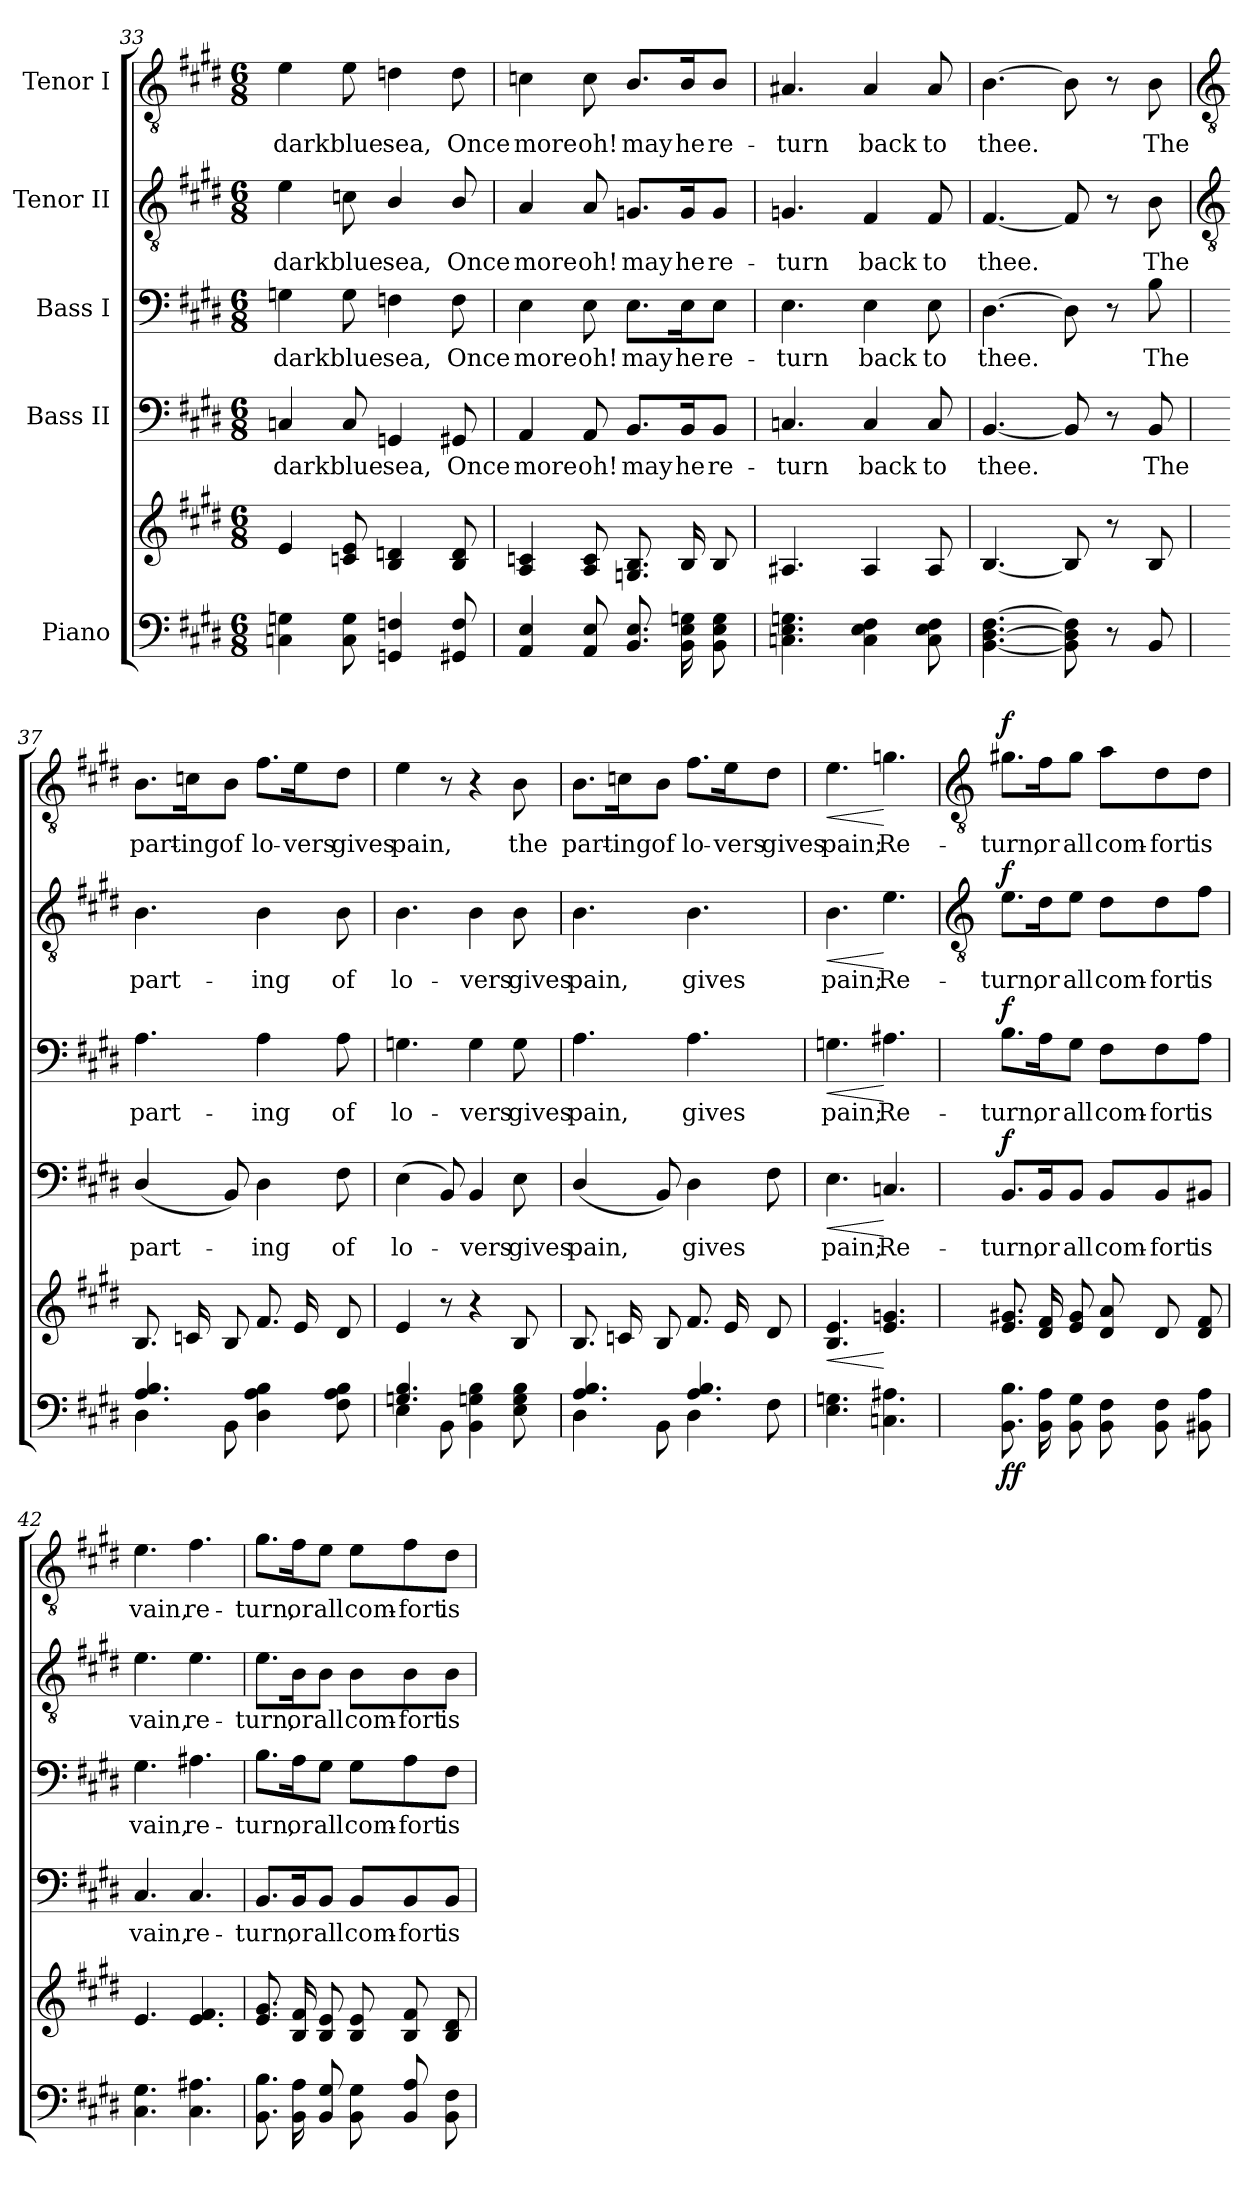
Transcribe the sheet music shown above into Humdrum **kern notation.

**kern	**kern	**dynam	**kern	**text	**dynam	**kern	**text	**dynam	**kern	**text	**dynam	**kern	**text	**dynam
*part5	*part5	*part5	*part4	*part4	*part4	*part3	*part3	*part3	*part2	*part2	*part2	*part1	*part1	*part1
*staff6	*staff5	*staff5/6	*staff4	*staff4	*staff4	*staff3	*staff3	*staff3	*staff2	*staff2	*staff2	*staff1	*staff1	*staff1
*I"Piano	*	*	*I"Bass II	*	*	*I"Bass I	*	*	*I"Tenor II	*	*	*I"Tenor I	*	*
!!LO:LB:g=z
*clefF4	*clefG2	*	*clefF4	*	*	*clefF4	*	*	*clefGv2	*	*	*clefGv2	*	*
*k[f#c#g#d#]	*k[f#c#g#d#]	*	*k[f#c#g#d#]	*	*	*k[f#c#g#d#]	*	*	*k[f#c#g#d#]	*	*	*k[f#c#g#d#]	*	*
*E:	*E:	*	*E:	*	*	*E:	*	*	*E:	*	*	*E:	*	*
*M6/8	*M6/8	*	*M6/8	*	*	*M6/8	*	*	*M6/8	*	*	*M6/8	*	*
=33	=33	=33	=33	=33	=33	=33	=33	=33	=33	=33	=33	=33	=33	=33
!	!	!	!	!LO:LY:b	!	!	!LO:LY:b	!	!	!LO:LY:b	!	!	!LO:LY:b	!
4Cn 4Gn	4e	.	4Cn	dark	.	4Gn	dark	.	4e	dark	.	4e	dark	.
!	!	!	!	!LO:LY:b	!	!	!LO:LY:b	!	!	!LO:LY:b	!	!	!LO:LY:b	!
8C 8G	8cn 8e	.	8C	blue	.	8G	blue	.	8cn	blue	.	8e	blue	.
!	!	!	!	!LO:LY:b	!	!	!LO:LY:b	!	!	!LO:LY:b	!	!	!LO:LY:b	!
4GGn 4Fn	4B 4dn	.	4GGn	sea,	.	4Fn	sea,	.	4B/	sea,	.	4dn	sea,	.
!	!	!	!	!LO:LY:b	!	!	!LO:LY:b	!	!	!LO:LY:b	!	!	!LO:LY:b	!
8GG#X 8F	8B 8d	.	8GG#X	Once	.	8F	Once	.	8B/	Once	.	8d	Once	.
=34	=34	=34	=34	=34	=34	=34	=34	=34	=34	=34	=34	=34	=34	=34
!	!	!	!	!LO:LY:b	!	!	!LO:LY:b	!	!	!LO:LY:b	!	!	!LO:LY:b	!
4AA 4E	4A 4cn	.	4AA	more	.	4E	more	.	4A	more	.	4cn	more	.
!	!	!	!	!LO:LY:b	!	!	!LO:LY:b	!	!	!LO:LY:b	!	!	!LO:LY:b	!
8AA 8E	8A 8c	.	8AA	oh!	.	8E	oh!	.	8A	oh!	.	8c	oh!	.
!	!	!	!	!LO:LY:b	!	!	!LO:LY:b	!	!	!LO:LY:b	!	!	!LO:LY:b	!
8.BB 8.EL	8.Gn 8.BL	.	8.BB/L	may	.	8.E\L	may	.	8.Gn/L	may	.	8.B/L	may	.
!	!	!	!	!LO:LY:b	!	!	!LO:LY:b	!	!	!LO:LY:b	!	!	!LO:LY:b	!
16BB 16E 16GnL	16BL	.	16BB/K	he	.	16E\K	he	.	16G/K	he	.	16B/K	he	.
!	!	!	!	!LO:LY:b	!	!	!LO:LY:b	!	!	!LO:LY:b	!	!	!LO:LY:b	!
8BB 8E 8GJ	8BJ	.	8BB/J	re-	.	8E\J	re-	.	8G/J	re-	.	8B/J	re-	.
=35	=35	=35	=35	=35	=35	=35	=35	=35	=35	=35	=35	=35	=35	=35
!	!	!	!	!LO:LY:b	!	!	!LO:LY:b	!	!	!LO:LY:b	!	!	!LO:LY:b	!
4.Cn 4.E 4.Gn	4.A#X	.	4.Cn	-turn	.	4.E	-turn	.	4.Gn	-turn	.	4.A#X	-turn	.
!	!	!	!	!LO:LY:b	!	!	!LO:LY:b	!	!	!LO:LY:b	!	!	!LO:LY:b	!
4C 4E 4F#	4A#	.	4C	back	.	4E	back	.	4F#	back	.	4A#	back	.
!	!	!	!	!LO:LY:b	!	!	!LO:LY:b	!	!	!LO:LY:b	!	!	!LO:LY:b	!
8C 8E 8F#	8A#	.	8C	to	.	8E	to	.	8F#	to	.	8A#	to	.
=36	=36	=36	=36	=36	=36	=36	=36	=36	=36	=36	=36	=36	=36	=36
!	!	!	!	!LO:LY:b	!	!	!LO:LY:b	!	!	!LO:LY:b	!	!	!LO:LY:b	!
[4.BB [4.D# [4.F#	[4.B	.	[4.BB	thee.	.	[4.D#	thee.	.	[4.F#	thee.	.	[4.B	thee.	.
8BB] 8D#] 8F#]	8B]	.	8BB]	.	.	8D#]	.	.	8F#]	.	.	8B]	.	.
8r	8r	.	8r	.	.	8r	.	.	8r	.	.	8r	.	.
!	!	!	!	!LO:LY:b	!	!	!LO:LY:b	!	!	!LO:LY:b	!	!	!LO:LY:b	!
8BB	8B	.	8BB	The	.	8B	The	.	8B	The	.	8B	The	.
!!LO:LB:g=z
=37	=37	=37	=37	=37	=37	=37	=37	=37	=37	=37	=37	=37	=37	=37
*	*	*	*	*	*	*	*	*	*clefGv2	*	*	*clefGv2	*	*
*^	*	*	*	*	*	*	*	*	*	*	*	*	*	*
!	!	!	!	!	!LO:LY:b	!	!	!LO:LY:b	!	!	!LO:LY:b	!	!	!LO:LY:b	!
4.A/ 4.B/	4D#\	8.BL	.	(<4D#/	part-	.	4.A\	part-	.	4.B\	part-	.	8.B\L	part-	.
!	!	!	!	!	!	!	!	!	!	!	!	!	!	!LO:LY:b	!
.	.	16cnL	.	.	.	.	.	.	.	.	.	.	16cn\K	-ing	.
!	!	!	!	!	!	!	!	!	!	!	!	!	!	!LO:LY:b	!
.	8BB\	8BJ	.	8BB)	.	.	.	.	.	.	.	.	8B\J	of	.
!	!	!	!	!	!LO:LY:b	!	!	!LO:LY:b	!	!	!LO:LY:b	!	!	!LO:LY:b	!
4.ryy	4D#\ 4A\ 4B\	8.f#L	.	4D#	ing	.	4A\	-ing	.	4B\	-ing	.	8.f#\L	lo-	.
!	!	!	!	!	!	!	!	!	!	!	!	!	!	!LO:LY:b	!
.	.	16eL	.	.	.	.	.	.	.	.	.	.	16e\K	-vers	.
!	!	!	!	!	!LO:LY:b	!	!	!LO:LY:b	!	!	!LO:LY:b	!	!	!LO:LY:b	!
.	8F#\ 8A\ 8B\	8d#J	.	8F#	of	.	8A	of	.	8B	of	.	8d#\J	gives	.
=38	=38	=38	=38	=38	=38	=38	=38	=38	=38	=38	=38	=38	=38	=38	=38
!	!	!	!	!	!LO:LY:b	!	!	!LO:LY:b	!	!	!LO:LY:b	!	!	!LO:LY:b	!
4.Gn/ 4.B/	4E\	4e	.	(<4E	lo-	.	4.Gn\	lo-	.	4.B\	lo-	.	4e	pain,	.
.	8BB\	8r	.	8BB)	.	.	.	.	.	.	.	.	8r	.	.
!	!	!	!	!	!LO:LY:b	!	!	!LO:LY:b	!	!	!LO:LY:b	!	!	!	!
4.ryy	4BB\ 4Gn\ 4B\	4r	.	4BB	vers	.	4G\	-vers	.	4B\	-vers	.	4r	.	.
!	!	!	!	!	!LO:LY:b	!	!	!LO:LY:b	!	!	!LO:LY:b	!	!	!LO:LY:b	!
.	8E\ 8G\ 8B\	8B	.	8E	gives	.	8G\	gives	.	8B\	gives	.	8B	the	.
=39	=39	=39	=39	=39	=39	=39	=39	=39	=39	=39	=39	=39	=39	=39	=39
!	!	!	!	!	!LO:LY:b	!	!	!LO:LY:b	!	!	!LO:LY:b	!	!	!LO:LY:b	!
4.A/ 4.B/	4D#\	8.BL	.	(<4D#/	pain,	.	4.A\	pain,	.	4.B\	pain,	.	8.B\L	part-	.
!	!	!	!	!	!	!	!	!	!	!	!	!	!	!LO:LY:b	!
.	.	16cnL	.	.	.	.	.	.	.	.	.	.	16cn\K	-ing	.
!	!	!	!	!	!	!	!	!	!	!	!	!	!	!LO:LY:b	!
.	8BB\	8BJ	.	8BB)	.	.	.	.	.	.	.	.	8B\J	of	.
!	!	!	!	!	!LO:LY:b	!	!	!LO:LY:b	!	!	!LO:LY:b	!	!	!LO:LY:b	!
4.A 4.B	4D#\	8.f#L	.	4D#	gives	.	4.A	gives	.	4.B	gives	.	8.f#\L	lo-	.
!	!	!	!	!	!	!	!	!	!	!	!	!	!	!LO:LY:b	!
.	.	16eL	.	.	.	.	.	.	.	.	.	.	16e\K	-vers	.
!	!	!	!	!	!	!	!	!	!	!	!	!	!	!LO:LY:b	!
.	8F#\	8d#J	.	8F#	.	.	.	.	.	.	.	.	8d#\J	gives	.
=40	=40	=40	=40	=40	=40	=40	=40	=40	=40	=40	=40	=40	=40	=40	=40
!	!	!	!LO:HP:b	!	!LO:LY:b	!LO:HP:b	!	!LO:LY:b	!LO:HP:b	!	!LO:LY:b	!LO:HP:b	!	!LO:LY:b	!LO:HP:b
2.ryy	4.E\ 4.Gn\	4.B 4.e	<	4.E	pain;	<	4.Gn	pain;	<	4.B	pain;	<	4.e	pain;	<
!	!	!	!	!	!LO:LY:b	!	!	!LO:LY:b	!	!	!LO:LY:b	!	!	!LO:LY:b	!
.	4.Cn\ 4.A#X\	4.e 4.gn	[	4.Cn	Re-	[	4.A#X	Re-	[	4.e	Re-	[	4.gn	Re-	[
*v	*v	*	*	*	*	*	*	*	*	*	*	*	*	*	*
!!LO:LB:g=z
=41	=41	=41	=41	=41	=41	=41	=41	=41	=41	=41	=41	=41	=41	=41
*	*	*	*	*	*	*	*	*	*clefGv2	*	*	*clefGv2	*	*
*^	*^	*	*	*	*	*	*	*	*	*	*	*	*	*
!	!	!	!	!LO:DY:b=2	!	!LO:LY:b	!	!	!LO:LY:b	!	!	!LO:LY:b	!	!	!LO:LY:b	!
!	!	!	!	!LO:DY:n=1:b	!	!	!LO:DY:b	!	!	!LO:DY:b	!	!	!LO:DY:b	!	!	!LO:DY:b
*v	*v	*	*	*	*	*	*	*	*	*	*	*	*	*	*	*
8.BB 8.BL	8.e/ 8.g#X/L	2.ryy	f f	8.BB/L	-turn,	f	8.B\L	-turn,	f	8.e\L	-turn,	f	8.g#X\L	-turn,	f
!	!	!	!	!	!LO:LY:b	!	!	!LO:LY:b	!	!	!LO:LY:b	!	!	!LO:LY:b	!
16BB 16AL	16d#/ 16f#/L	.	.	16BB/K	or	.	16A\K	or	.	16d#\K	or	.	16f#\K	or	.
!	!	!	!	!	!LO:LY:b	!	!	!LO:LY:b	!	!	!LO:LY:b	!	!	!LO:LY:b	!
8BB 8G#J	8e/ 8g#/J	.	.	8BB/J	all	.	8G#\J	all	.	8e\J	all	.	8g#\J	all	.
!	!	!	!	!	!LO:LY:b	!	!	!LO:LY:b	!	!	!LO:LY:b	!	!	!LO:LY:b	!
8BB 8F#L	8d#/ 8a/L	.	.	8BB/L	com-	.	8F#\L	com-	.	8d#\L	com-	.	8a\L	com-	.
!	!	!	!	!	!LO:LY:b	!	!	!LO:LY:b	!	!	!LO:LY:b	!	!	!LO:LY:b	!
8BB 8F#	8d#/	.	.	8BB/	-fort	.	8F#\	-fort	.	8d#\	-fort	.	8d#\	-fort	.
!	!	!	!	!	!LO:LY:b	!	!	!LO:LY:b	!	!	!LO:LY:b	!	!	!LO:LY:b	!
8BB#X 8AJ	8d#/ 8f#/J	.	.	8BB#X/J	is	.	8A\J	is	.	8f#\J	is	.	8d#\J	is	.
=42	=42	=42	=42	=42	=42	=42	=42	=42	=42	=42	=42	=42	=42	=42	=42
!	!	!	!	!	!LO:LY:b	!	!	!LO:LY:b	!	!	!LO:LY:b	!	!	!LO:LY:b	!
4.C# 4.G#	4.e/	2.ryy	.	4.C#	vain,	.	4.G#	vain,	.	4.e	vain,	.	4.e	vain,	.
!	!	!	!	!	!LO:LY:b	!	!	!LO:LY:b	!	!	!LO:LY:b	!	!	!LO:LY:b	!
4.C# 4.A#X	4.e/ 4.f#/	.	.	4.C#	re-	.	4.A#X	re-	.	4.e	re-	.	4.f#	re-	.
=43	=43	=43	=43	=43	=43	=43	=43	=43	=43	=43	=43	=43	=43	=43	=43
!	!	!	!	!	!LO:LY:b	!	!	!LO:LY:b	!	!	!LO:LY:b	!	!	!LO:LY:b	!
8.BB 8.BL	8.e/ 8.g#/L	2.ryy	.	8.BB/L	-turn,	.	8.B\L	-turn,	.	8.e\L	-turn,	.	8.g#\L	-turn,	.
!	!	!	!	!	!LO:LY:b	!	!	!LO:LY:b	!	!	!LO:LY:b	!	!	!LO:LY:b	!
16BB 16AL	16B/ 16f#/L	.	.	16BB/K	or	.	16A\K	or	.	16B\K	or	.	16f#\K	or	.
!	!	!	!	!	!LO:LY:b	!	!	!LO:LY:b	!	!	!LO:LY:b	!	!	!LO:LY:b	!
8BB/ 8G#/J	8B/ 8e/J	.	.	8BB/J	all	.	8G#\J	all	.	8B\J	all	.	8e\J	all	.
!	!	!	!	!	!LO:LY:b	!	!	!LO:LY:b	!	!	!LO:LY:b	!	!	!LO:LY:b	!
8BB 8G#L	8B/ 8e/L	.	.	8BB/L	com-	.	8G#\L	com-	.	8B\L	com-	.	8e\L	com-	.
!	!	!	!	!	!LO:LY:b	!	!	!LO:LY:b	!	!	!LO:LY:b	!	!	!LO:LY:b	!
8BB/ 8A/	8B/ 8f#/	.	.	8BB/	-fort	.	8A\	-fort	.	8B\	-fort	.	8f#\	-fort	.
!	!	!	!	!	!LO:LY:b	!	!	!LO:LY:b	!	!	!LO:LY:b	!	!	!LO:LY:b	!
8BB 8F#J	8B/ 8d#/J	.	.	8BB/J	is	.	8F#\J	is	.	8B\J	is	.	8d#\J	is	.
*	*v	*v	*	*	*	*	*	*	*	*	*	*	*	*	*
=	=	=	=	=	=	=	=	=	=	=	=	=	=	=
*-	*-	*-	*-	*-	*-	*-	*-	*-	*-	*-	*-	*-	*-	*-
